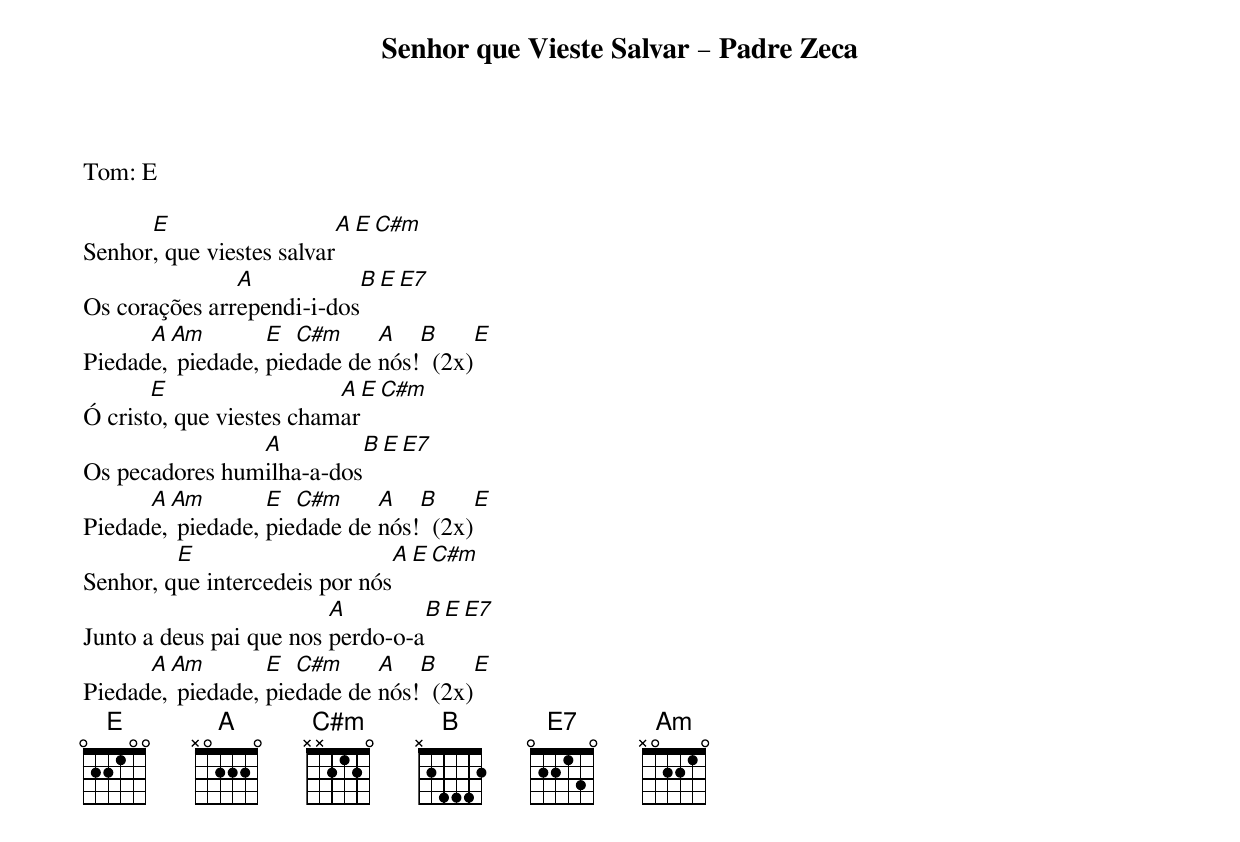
Senhor que Vieste Salvar – Padre Zeca
Tom: E

      E                   A           E      C#m
Senhor, que viestes salvar
               A                    B      E   E7
Os corações arrependi-i-dos
      A Am        E  C#m     A   B         E
Piedade, piedade, piedade de nós!  (2x)
       E                  A                E      C#m
Ó cristo, que viestes chamar
                A                 B         E    E7
Os pecadores humilha-a-dos
      A Am        E  C#m     A   B         E
Piedade, piedade, piedade de nós!  (2x)
         E                        A              E      C#m
Senhor, que intercedeis por nós
                         A                         B    E   E7
Junto a deus pai que nos perdo-o-a
      A Am        E  C#m     A   B         E
Piedade, piedade, piedade de nós!  (2x)
